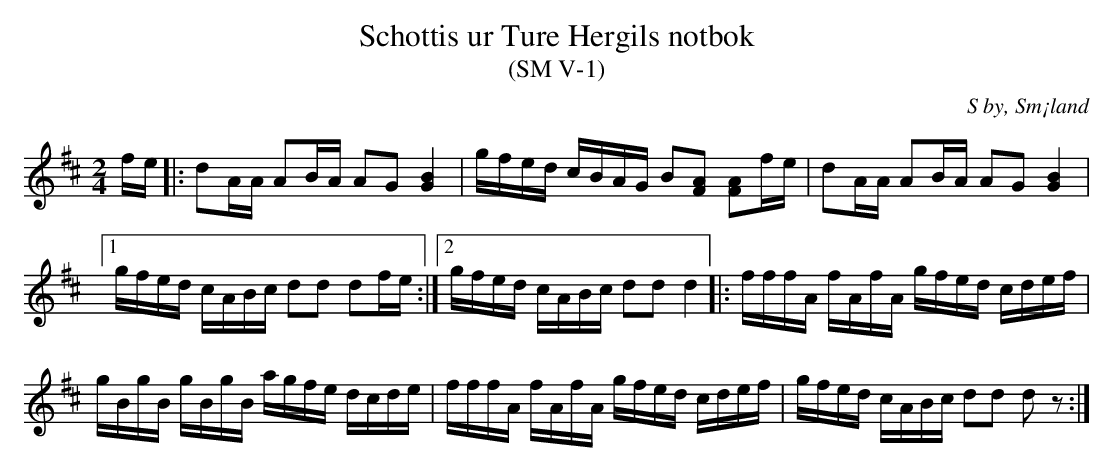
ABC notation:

X:1
T:Schottis ur Ture Hergils notbok
T:(SM V-1)
O:S by, Sm¡land
M:2/4
L:1/8
K:D
f/e/|:dA/A/ AB/A/ AG [GB]2|g/f/e/d/ c/B/A/G/ B[FA] [FA]f/e/|dA/A/ AB/A/ AG [GB]2|1
g/f/e/d/ c/A/B/c/ dd df/e/:|2 g/f/e/d/ c/A/B/c/ dd d2|:f/f/f/A/ f/A/f/A/ g/f/e/d/ c/d/e/f/|
g/B/g/B/ g/B/g/B/ a/g/f/e/ d/c/d/e/|f/f/f/A/ f/A/f/A/ g/f/e/d/ c/d/e/f/|g/f/e/d/ c/A/B/c/ dd dz:|
